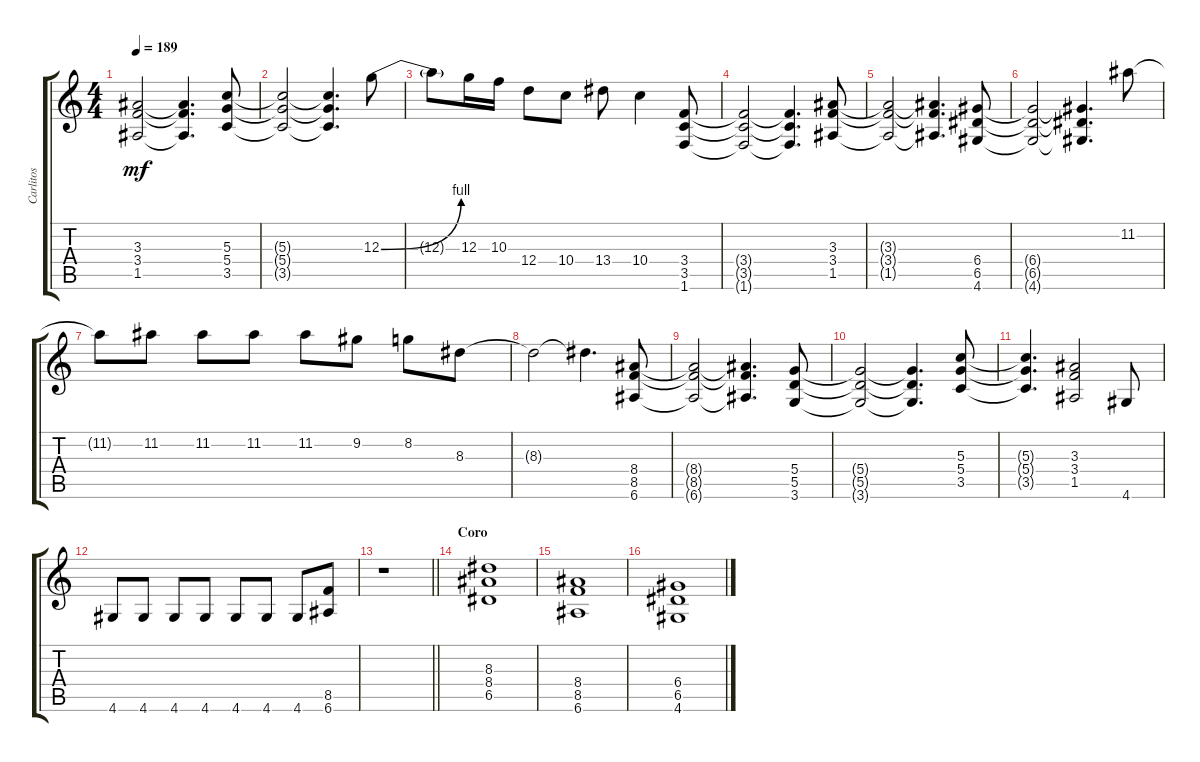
\track ("Carlitos" "Carlitos") {instrument overdrivenguitar}
\staff {score tabs}
\tuning (E4 B3 G3 D3 A2 E2) {hide}
\ts (4 4)
\tempo 189
\clef g2
\ks c
(3.3{t} 3.4{t} 1.5{t}).2{dy mf} (3.3{t} 3.4{t} 1.5{t}).4{d} (5.3 5.4 3.5).8 |
(5.3{t} 5.4{t} 3.5{t}).2 (5.3{t} 5.4{t} 3.5{t}).4{d} 12.3{be (bend 0 0 60 4)}.8 |
12.3{t}.8 12.3.16 10.3.16 12.4.8 10.4.8 13.4.8 10.4.4 (3.4 3.5 1.6).8 |
(3.4{t} 3.5{t} 1.6{t}).2 (3.4{t} 3.5{t} 1.6{t}).4{d} (3.3 3.4 1.5).8 |
(3.3{t} 3.4{t} 1.5{t}).2 (3.3{t} 3.4{t} 1.5{t}).4{d} (6.4 6.5 4.6).8 |
(6.4{t} 6.5{t} 4.6{t}).2 (6.4{t} 6.5{t} 4.6{t}).4{d} 11.2.8 |
11.2{t}.8 11.2.8 11.2.8 11.2.8 11.2.8 9.2.8 8.2.8 8.3.8 |
8.3{t}.2 8.3{t}.4{d} (8.4 8.5 6.6).8 |
(8.4{t} 8.5{t} 6.6{t}).2 (8.4{t} 8.5{t} 6.6{t}).4{d} (5.4 5.5 3.6).8 |
(5.4{t} 5.5{t} 3.6{t}).2 (5.4{t} 5.5{t} 3.6{t}).4{d} (5.3 5.4 3.5).8 |
(5.3{t} 5.4{t} 3.5{t}).4{d} (3.3 3.4 1.5).2 4.6.8 |
4.6.8 4.6.8 4.6.8 4.6.8 4.6.8 4.6.8 4.6.8 (8.5 6.6).8 |
\barLineRight lightlight
r.1 |
\section ("" "Coro")
(8.3 8.4 6.5).1 |
(8.4 8.5 6.6).1 |
(6.4 6.5 4.6).1
